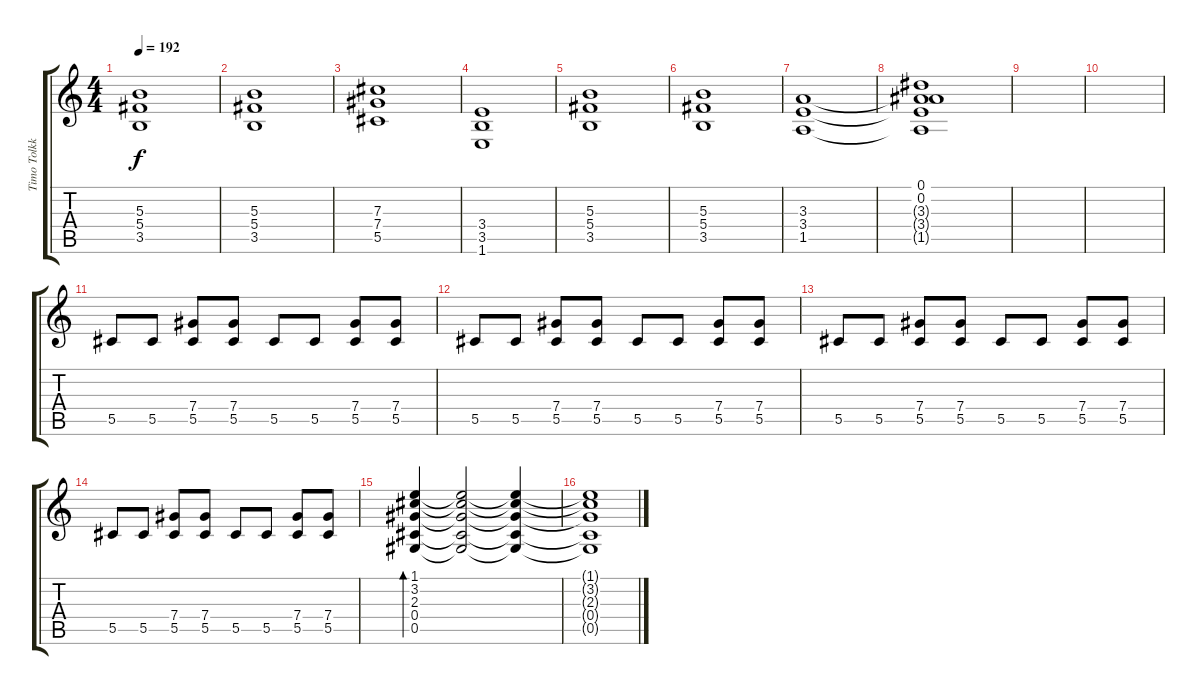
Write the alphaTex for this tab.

\track ("Timo Tolkki" "Timo Tolkk") {instrument distortionguitar}
\staff {score tabs}
\tuning (Eb4 Bb3 Gb3 Db3 Ab2 Eb2) {hide}
\ts (4 4)
\tempo 192
\clef g2
\ks c
(5.3 5.4 3.5).1{dy f} |
(5.3 5.4 3.5).1 |
(7.3 7.4 5.5).1 |
(3.4 3.5 1.6).1 |
(5.3 5.4 3.5).1 |
(5.3 5.4 3.5).1 |
(3.3 3.4 1.5).1 |
(0.1 0.2 3.3{t} 3.4{t} 1.5{t}).1 |
|
|
5.5.8 5.5.8 (7.4 5.5).8 (7.4 5.5).8 5.5.8 5.5.8 (7.4 5.5).8 (7.4 5.5).8 |
5.5.8 5.5.8 (7.4 5.5).8 (7.4 5.5).8 5.5.8 5.5.8 (7.4 5.5).8 (7.4 5.5).8 |
5.5.8 5.5.8 (7.4 5.5).8 (7.4 5.5).8 5.5.8 5.5.8 (7.4 5.5).8 (7.4 5.5).8 |
5.5.8 5.5.8 (7.4 5.5).8 (7.4 5.5).8 5.5.8 5.5.8 (7.4 5.5).8 (7.4 5.5).8 |
(1.1 3.2 2.3 0.4 0.5).4{bd 480 instrument electricguitarclean} (1.1{t} 3.2{t} 2.3{t} 0.4{t} 0.5{t}).2 (1.1{t} 3.2{t} 2.3{t} 0.4{t} 0.5{t}).4 |
(1.1{t} 3.2{t} 2.3{t} 0.4{t} 0.5{t}).1
